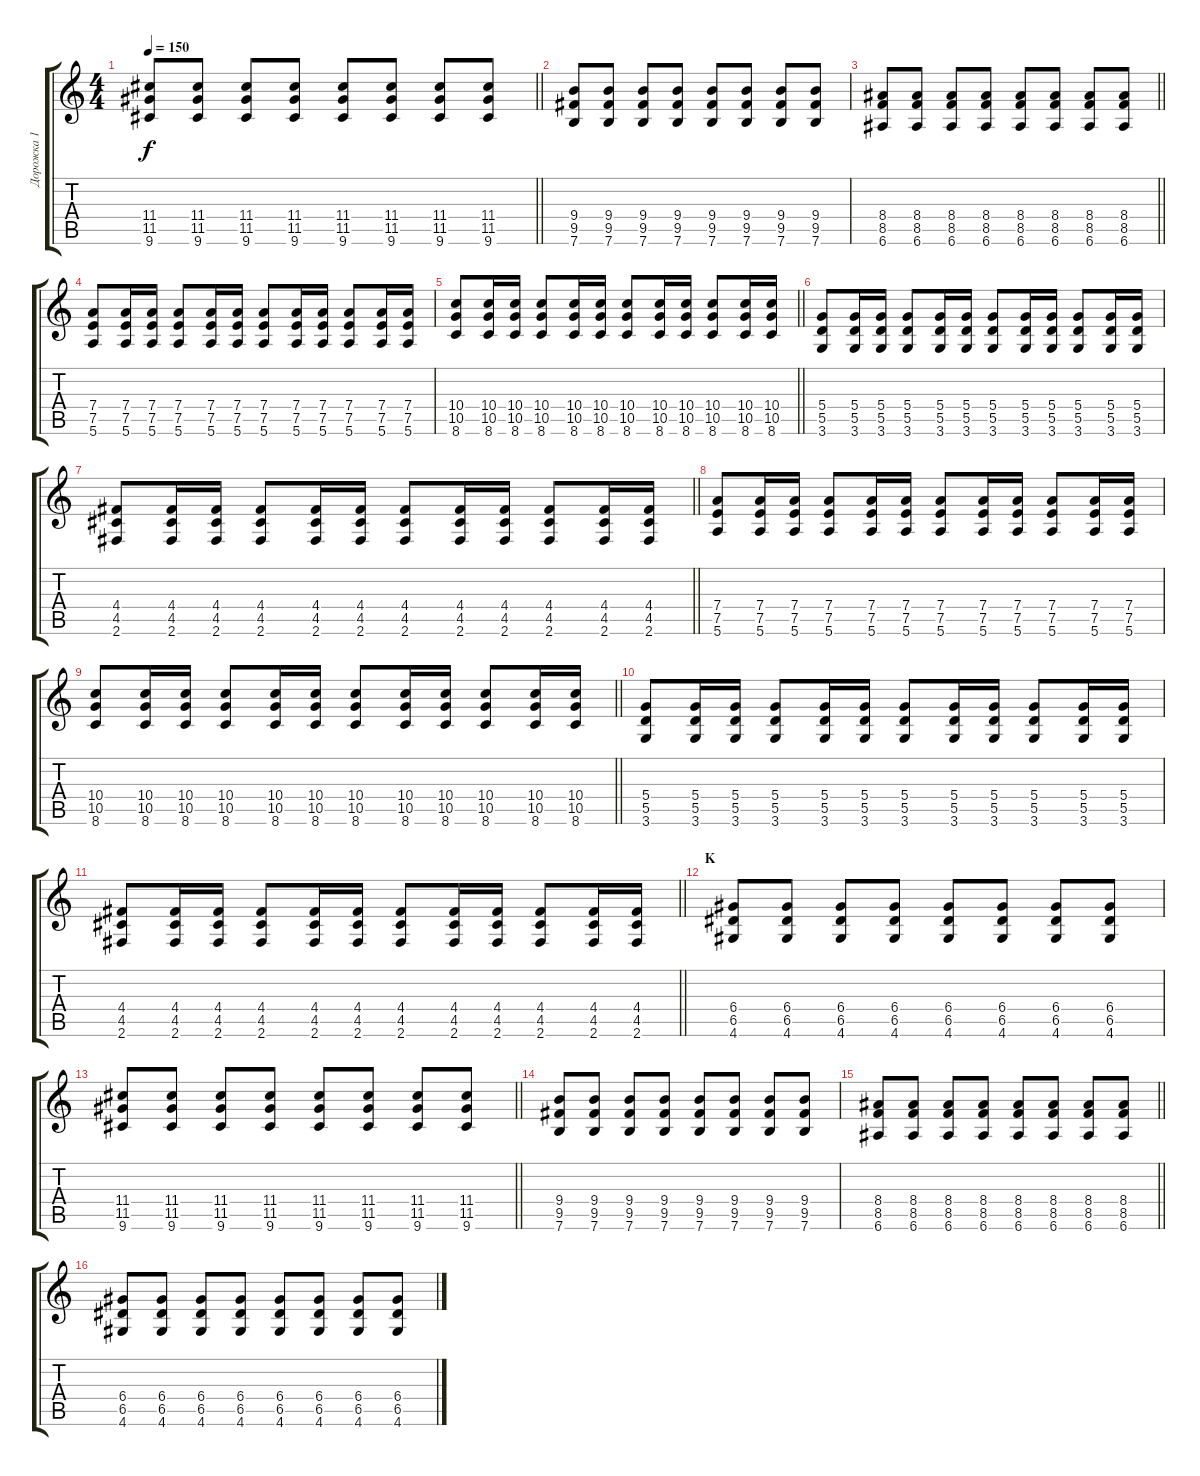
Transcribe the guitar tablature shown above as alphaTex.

\track ("Дорожка 1" "Дорожка 1") {instrument overdrivenguitar}
\staff {score tabs}
\tuning (E4 B3 G3 D3 A2 E2) {hide}
\ts (4 4)
\tempo 150
\clef g2
\barLineRight lightlight
\ks c
(11.4 11.5 9.6).8{dy f} (11.4 11.5 9.6).8 (11.4 11.5 9.6).8 (11.4 11.5 9.6).8 (11.4 11.5 9.6).8 (11.4 11.5 9.6).8 (11.4 11.5 9.6).8 (11.4 11.5 9.6).8 |
(9.4 9.5 7.6).8 (9.4 9.5 7.6).8 (9.4 9.5 7.6).8 (9.4 9.5 7.6).8 (9.4 9.5 7.6).8 (9.4 9.5 7.6).8 (9.4 9.5 7.6).8 (9.4 9.5 7.6).8 |
\barLineRight lightlight
(8.4 8.5 6.6).8 (8.4 8.5 6.6).8 (8.4 8.5 6.6).8 (8.4 8.5 6.6).8 (8.4 8.5 6.6).8 (8.4 8.5 6.6).8 (8.4 8.5 6.6).8 (8.4 8.5 6.6).8 |
(7.4 7.5 5.6).8 (7.4 7.5 5.6).16 (7.4 7.5 5.6).16 (7.4 7.5 5.6).8 (7.4 7.5 5.6).16 (7.4 7.5 5.6).16 (7.4 7.5 5.6).8 (7.4 7.5 5.6).16 (7.4 7.5 5.6).16 (7.4 7.5 5.6).8 (7.4 7.5 5.6).16 (7.4 7.5 5.6).16 |
\barLineRight lightlight
(10.4 10.5 8.6).8 (10.4 10.5 8.6).16 (10.4 10.5 8.6).16 (10.4 10.5 8.6).8 (10.4 10.5 8.6).16 (10.4 10.5 8.6).16 (10.4 10.5 8.6).8 (10.4 10.5 8.6).16 (10.4 10.5 8.6).16 (10.4 10.5 8.6).8 (10.4 10.5 8.6).16 (10.4 10.5 8.6).16 |
(5.4 5.5 3.6).8 (5.4 5.5 3.6).16 (5.4 5.5 3.6).16 (5.4 5.5 3.6).8 (5.4 5.5 3.6).16 (5.4 5.5 3.6).16 (5.4 5.5 3.6).8 (5.4 5.5 3.6).16 (5.4 5.5 3.6).16 (5.4 5.5 3.6).8 (5.4 5.5 3.6).16 (5.4 5.5 3.6).16 |
\barLineRight lightlight
(4.4 4.5 2.6).8 (4.4 4.5 2.6).16 (4.4 4.5 2.6).16 (4.4 4.5 2.6).8 (4.4 4.5 2.6).16 (4.4 4.5 2.6).16 (4.4 4.5 2.6).8 (4.4 4.5 2.6).16 (4.4 4.5 2.6).16 (4.4 4.5 2.6).8 (4.4 4.5 2.6).16 (4.4 4.5 2.6).16 |
(7.4 7.5 5.6).8 (7.4 7.5 5.6).16 (7.4 7.5 5.6).16 (7.4 7.5 5.6).8 (7.4 7.5 5.6).16 (7.4 7.5 5.6).16 (7.4 7.5 5.6).8 (7.4 7.5 5.6).16 (7.4 7.5 5.6).16 (7.4 7.5 5.6).8 (7.4 7.5 5.6).16 (7.4 7.5 5.6).16 |
\barLineRight lightlight
(10.4 10.5 8.6).8 (10.4 10.5 8.6).16 (10.4 10.5 8.6).16 (10.4 10.5 8.6).8 (10.4 10.5 8.6).16 (10.4 10.5 8.6).16 (10.4 10.5 8.6).8 (10.4 10.5 8.6).16 (10.4 10.5 8.6).16 (10.4 10.5 8.6).8 (10.4 10.5 8.6).16 (10.4 10.5 8.6).16 |
(5.4 5.5 3.6).8 (5.4 5.5 3.6).16 (5.4 5.5 3.6).16 (5.4 5.5 3.6).8 (5.4 5.5 3.6).16 (5.4 5.5 3.6).16 (5.4 5.5 3.6).8 (5.4 5.5 3.6).16 (5.4 5.5 3.6).16 (5.4 5.5 3.6).8 (5.4 5.5 3.6).16 (5.4 5.5 3.6).16 |
\barLineRight lightlight
(4.4 4.5 2.6).8 (4.4 4.5 2.6).16 (4.4 4.5 2.6).16 (4.4 4.5 2.6).8 (4.4 4.5 2.6).16 (4.4 4.5 2.6).16 (4.4 4.5 2.6).8 (4.4 4.5 2.6).16 (4.4 4.5 2.6).16 (4.4 4.5 2.6).8 (4.4 4.5 2.6).16 (4.4 4.5 2.6).16 |
\section ("" "K")
(6.4 6.5 4.6).8 (6.4 6.5 4.6).8 (6.4 6.5 4.6).8 (6.4 6.5 4.6).8 (6.4 6.5 4.6).8 (6.4 6.5 4.6).8 (6.4 6.5 4.6).8 (6.4 6.5 4.6).8 |
\barLineRight lightlight
(11.4 11.5 9.6).8 (11.4 11.5 9.6).8 (11.4 11.5 9.6).8 (11.4 11.5 9.6).8 (11.4 11.5 9.6).8 (11.4 11.5 9.6).8 (11.4 11.5 9.6).8 (11.4 11.5 9.6).8 |
(9.4 9.5 7.6).8 (9.4 9.5 7.6).8 (9.4 9.5 7.6).8 (9.4 9.5 7.6).8 (9.4 9.5 7.6).8 (9.4 9.5 7.6).8 (9.4 9.5 7.6).8 (9.4 9.5 7.6).8 |
\barLineRight lightlight
(8.4 8.5 6.6).8 (8.4 8.5 6.6).8 (8.4 8.5 6.6).8 (8.4 8.5 6.6).8 (8.4 8.5 6.6).8 (8.4 8.5 6.6).8 (8.4 8.5 6.6).8 (8.4 8.5 6.6).8 |
(6.4 6.5 4.6).8 (6.4 6.5 4.6).8 (6.4 6.5 4.6).8 (6.4 6.5 4.6).8 (6.4 6.5 4.6).8 (6.4 6.5 4.6).8 (6.4 6.5 4.6).8 (6.4 6.5 4.6).8
